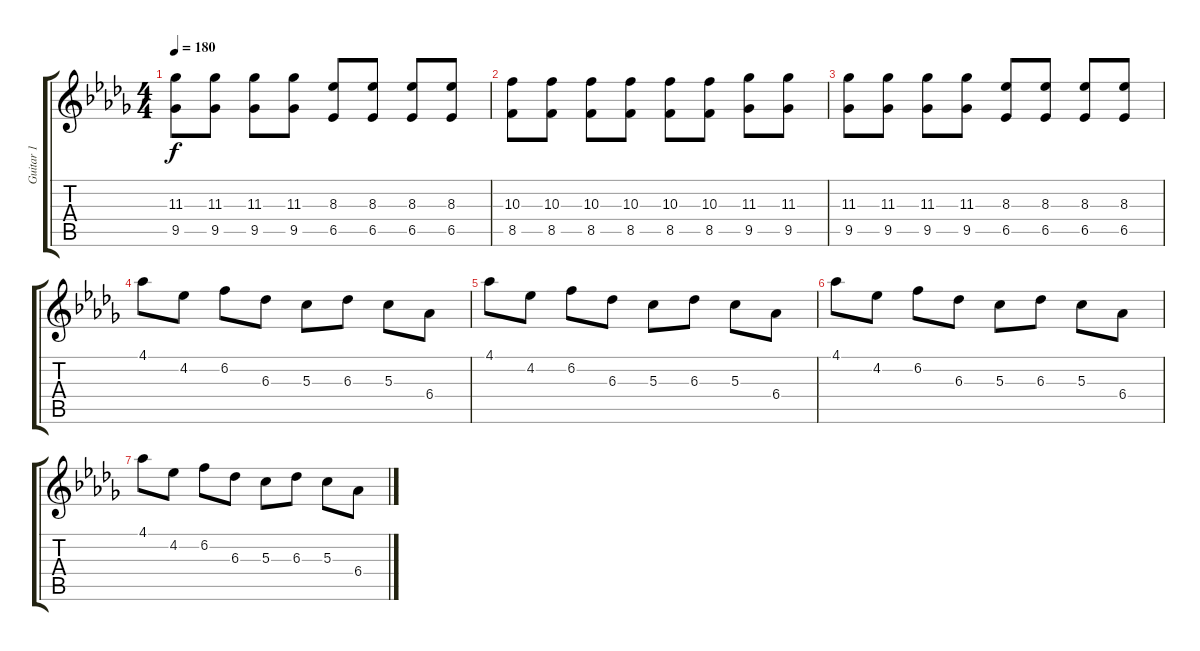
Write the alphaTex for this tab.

\track ("Guitar 1" "Guitar 1") {instrument distortionguitar}
\staff {score tabs}
\tuning (E4 B3 G3 D3 A2 E2) {hide}
\ts (4 4)
\tempo 180
\clef g2
\ks db
(11.3 9.5).8{dy f} (11.3 9.5).8 (11.3 9.5).8 (11.3 9.5).8 (8.3 6.5).8 (8.3 6.5).8 (8.3 6.5).8 (8.3 6.5).8 |
(10.3 8.5).8 (10.3 8.5).8 (10.3 8.5).8 (10.3 8.5).8 (10.3 8.5).8 (10.3 8.5).8 (11.3 9.5).8 (11.3 9.5).8 |
(11.3 9.5).8 (11.3 9.5).8 (11.3 9.5).8 (11.3 9.5).8 (8.3 6.5).8 (8.3 6.5).8 (8.3 6.5).8 (8.3 6.5).8 |
4.1.8 4.2.8 6.2.8 6.3.8 5.3.8 6.3.8 5.3.8 6.4.8 |
4.1.8 4.2.8 6.2.8 6.3.8 5.3.8 6.3.8 5.3.8 6.4.8 |
4.1.8 4.2.8 6.2.8 6.3.8 5.3.8 6.3.8 5.3.8 6.4.8 |
4.1.8 4.2.8 6.2.8 6.3.8 5.3.8 6.3.8 5.3.8 6.4.8
